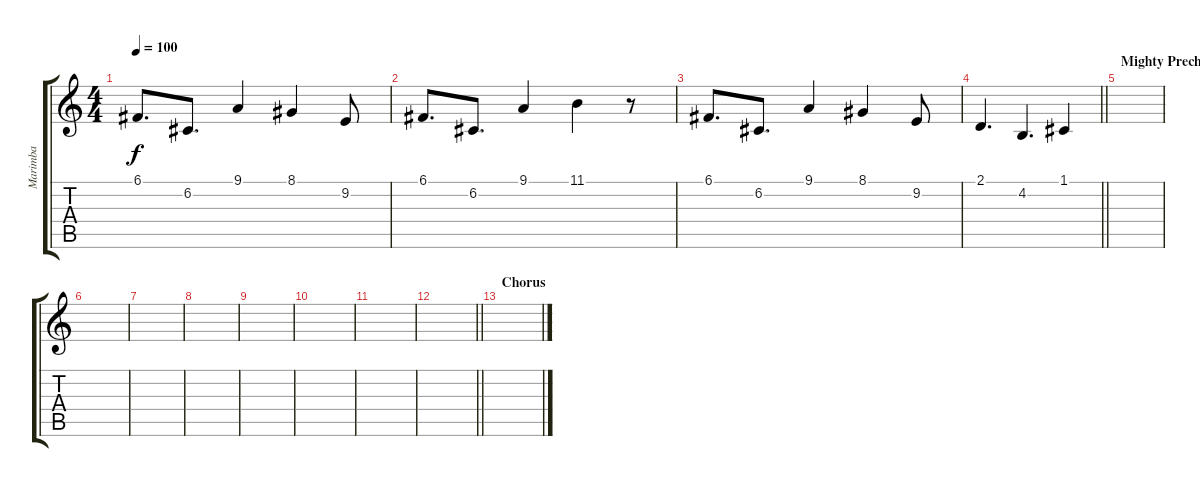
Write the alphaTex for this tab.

\track ("Marimba" "Marimba") {instrument marimba}
\staff {score tabs}
\tuning (C4 G3 Eb3 Bb2 F2 C2) {hide}
\ts (4 4)
\tempo 100
\clef g2
\ks c
6.1.8{d dy f} 6.2.8{d} 9.1.4 8.1.4 9.2.8 |
6.1.8{d} 6.2.8{d} 9.1.4 11.1.4 r.8 |
6.1.8{d} 6.2.8{d} 9.1.4 8.1.4 9.2.8 |
\barLineRight lightlight
2.1.4{d} 4.2.4{d} 1.1.4 |
\section ("" "Mighty Prechorus")
|
|
|
|
|
|
|
\barLineRight lightlight
|
\section ("" "Chorus")
